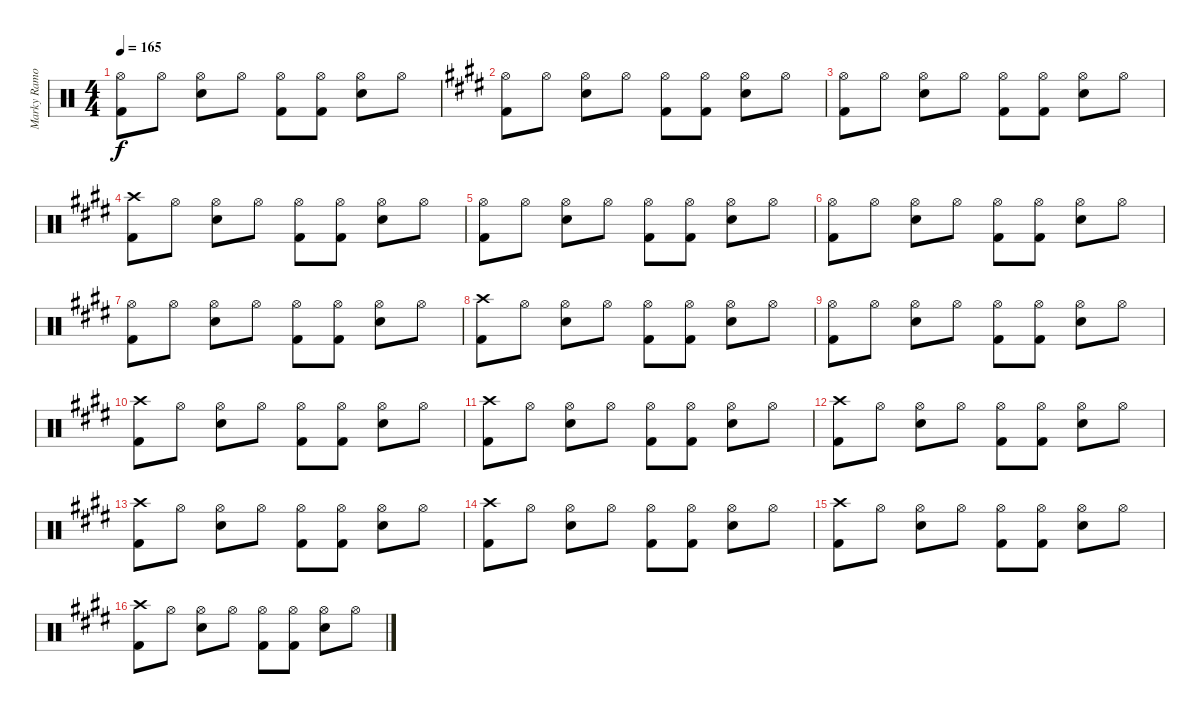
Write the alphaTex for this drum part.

\track ("Marky Ramone" "Marky Ramo") {instrument percussion}
\staff {score}
\articulation defaults
\ts (4 4)
\tempo 165
\clef neutral
\ks c
("Hi-Hat (open)" "Kick (hit) 2").8{dy f} "Hi-Hat (open)".8 ("Hi-Hat (open)" "Snare (hit) 2").8 "Hi-Hat (open)".8 ("Hi-Hat (open)" "Kick (hit) 2").8 ("Hi-Hat (open)" "Kick (hit) 2").8 ("Hi-Hat (open)" "Snare (hit) 2").8 "Hi-Hat (open)".8 |
\ks e
("Hi-Hat (open)" "Kick (hit) 2").8 "Hi-Hat (open)".8 ("Hi-Hat (open)" "Snare (hit) 2").8 "Hi-Hat (open)".8 ("Hi-Hat (open)" "Kick (hit) 2").8 ("Hi-Hat (open)" "Kick (hit) 2").8 ("Hi-Hat (open)" "Snare (hit) 2").8 "Hi-Hat (open)".8 |
("Hi-Hat (open)" "Kick (hit) 2").8 "Hi-Hat (open)".8 ("Hi-Hat (open)" "Snare (hit) 2").8 "Hi-Hat (open)".8 ("Hi-Hat (open)" "Kick (hit) 2").8 ("Hi-Hat (open)" "Kick (hit) 2").8 ("Hi-Hat (open)" "Snare (hit) 2").8 "Hi-Hat (open)".8 |
("Crash high (hit)" "Kick (hit) 2").8 "Hi-Hat (open)".8 ("Hi-Hat (open)" "Snare (hit) 2").8 "Hi-Hat (open)".8 ("Hi-Hat (open)" "Kick (hit) 2").8 ("Hi-Hat (open)" "Kick (hit) 2").8 ("Hi-Hat (open)" "Snare (hit) 2").8 "Hi-Hat (open)".8 |
("Hi-Hat (open)" "Kick (hit) 2").8 "Hi-Hat (open)".8 ("Hi-Hat (open)" "Snare (hit) 2").8 "Hi-Hat (open)".8 ("Hi-Hat (open)" "Kick (hit) 2").8 ("Hi-Hat (open)" "Kick (hit) 2").8 ("Hi-Hat (open)" "Snare (hit) 2").8 "Hi-Hat (open)".8 |
("Hi-Hat (open)" "Kick (hit) 2").8 "Hi-Hat (open)".8 ("Hi-Hat (open)" "Snare (hit) 2").8 "Hi-Hat (open)".8 ("Hi-Hat (open)" "Kick (hit) 2").8 ("Hi-Hat (open)" "Kick (hit) 2").8 ("Hi-Hat (open)" "Snare (hit) 2").8 "Hi-Hat (open)".8 |
("Hi-Hat (open)" "Kick (hit) 2").8 "Hi-Hat (open)".8 ("Hi-Hat (open)" "Snare (hit) 2").8 "Hi-Hat (open)".8 ("Hi-Hat (open)" "Kick (hit) 2").8 ("Hi-Hat (open)" "Kick (hit) 2").8 ("Hi-Hat (open)" "Snare (hit) 2").8 "Hi-Hat (open)".8 |
("Crash high (hit)" "Kick (hit) 2").8 "Hi-Hat (open)".8 ("Hi-Hat (open)" "Snare (hit) 2").8 "Hi-Hat (open)".8 ("Hi-Hat (open)" "Kick (hit) 2").8 ("Hi-Hat (open)" "Kick (hit) 2").8 ("Hi-Hat (open)" "Snare (hit) 2").8 "Hi-Hat (open)".8 |
("Hi-Hat (open)" "Kick (hit) 2").8 "Hi-Hat (open)".8 ("Hi-Hat (open)" "Snare (hit) 2").8 "Hi-Hat (open)".8 ("Hi-Hat (open)" "Kick (hit) 2").8 ("Hi-Hat (open)" "Kick (hit) 2").8 ("Hi-Hat (open)" "Snare (hit) 2").8 "Hi-Hat (open)".8 |
("Crash high (hit)" "Kick (hit) 2").8 "Hi-Hat (open)".8 ("Hi-Hat (open)" "Snare (hit) 2").8 "Hi-Hat (open)".8 ("Hi-Hat (open)" "Kick (hit) 2").8 ("Hi-Hat (open)" "Kick (hit) 2").8 ("Hi-Hat (open)" "Snare (hit) 2").8 "Hi-Hat (open)".8 |
("Crash high (hit)" "Kick (hit) 2").8 "Hi-Hat (open)".8 ("Hi-Hat (open)" "Snare (hit) 2").8 "Hi-Hat (open)".8 ("Hi-Hat (open)" "Kick (hit) 2").8 ("Hi-Hat (open)" "Kick (hit) 2").8 ("Hi-Hat (open)" "Snare (hit) 2").8 "Hi-Hat (open)".8 |
("Crash high (hit)" "Kick (hit) 2").8 "Hi-Hat (open)".8 ("Hi-Hat (open)" "Snare (hit) 2").8 "Hi-Hat (open)".8 ("Hi-Hat (open)" "Kick (hit) 2").8 ("Hi-Hat (open)" "Kick (hit) 2").8 ("Hi-Hat (open)" "Snare (hit) 2").8 "Hi-Hat (open)".8 |
("Crash high (hit)" "Kick (hit) 2").8 "Hi-Hat (open)".8 ("Hi-Hat (open)" "Snare (hit) 2").8 "Hi-Hat (open)".8 ("Hi-Hat (open)" "Kick (hit) 2").8 ("Hi-Hat (open)" "Kick (hit) 2").8 ("Hi-Hat (open)" "Snare (hit) 2").8 "Hi-Hat (open)".8 |
("Crash high (hit)" "Kick (hit) 2").8 "Hi-Hat (open)".8 ("Hi-Hat (open)" "Snare (hit) 2").8 "Hi-Hat (open)".8 ("Hi-Hat (open)" "Kick (hit) 2").8 ("Hi-Hat (open)" "Kick (hit) 2").8 ("Hi-Hat (open)" "Snare (hit) 2").8 "Hi-Hat (open)".8 |
("Crash high (hit)" "Kick (hit) 2").8 "Hi-Hat (open)".8 ("Hi-Hat (open)" "Snare (hit) 2").8 "Hi-Hat (open)".8 ("Hi-Hat (open)" "Kick (hit) 2").8 ("Hi-Hat (open)" "Kick (hit) 2").8 ("Hi-Hat (open)" "Snare (hit) 2").8 "Hi-Hat (open)".8 |
("Crash high (hit)" "Kick (hit) 2").8 "Hi-Hat (open)".8 ("Hi-Hat (open)" "Snare (hit) 2").8 "Hi-Hat (open)".8 ("Hi-Hat (open)" "Kick (hit) 2").8 ("Hi-Hat (open)" "Kick (hit) 2").8 ("Hi-Hat (open)" "Snare (hit) 2").8 "Hi-Hat (open)".8
